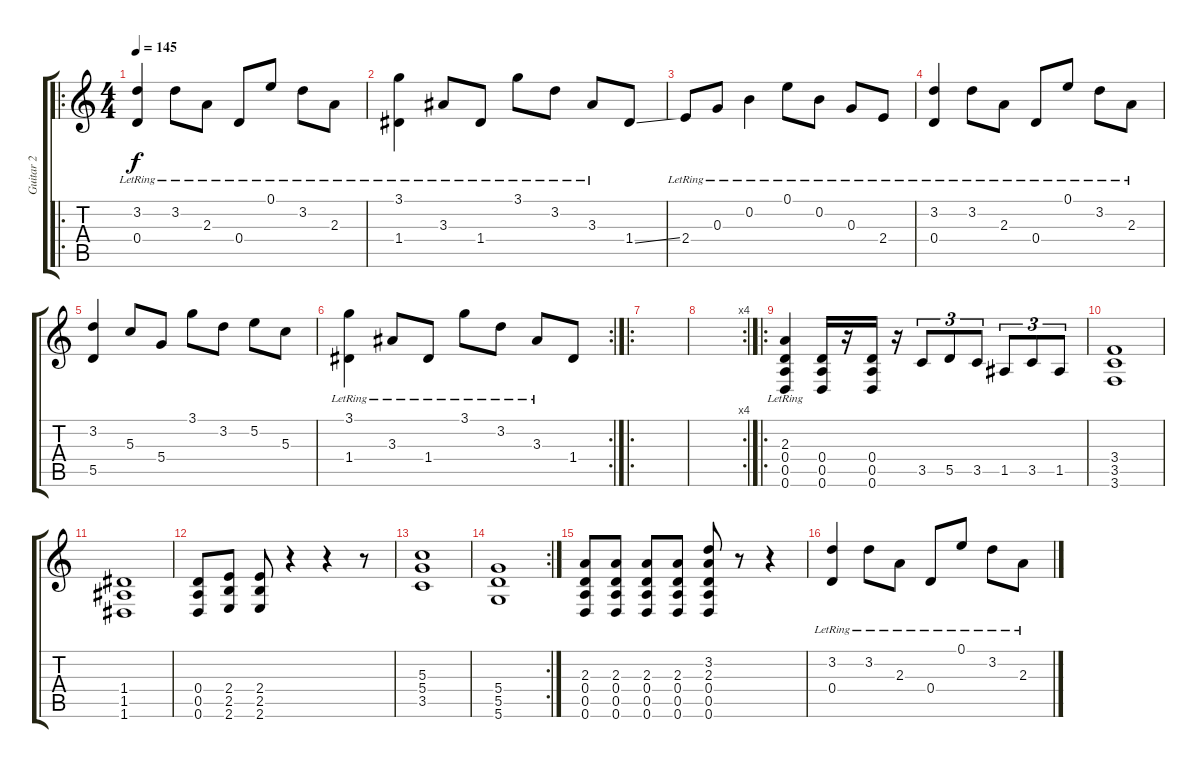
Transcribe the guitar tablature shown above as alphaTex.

\track ("Guitar 2" "Guitar 2") {instrument distortionguitar}
\staff {score tabs}
\tuning (E4 B3 G3 D3 A2 D2) {hide}
\ro
\ts (4 4)
\tempo 145
\clef g2
\ks c
(3.2{lr} 0.4{lr}).4{dy f instrument electricguitarjazz} 3.2{lr}.8 2.3{lr}.8 0.4{lr}.8 0.1{lr}.8 3.2{lr}.8 2.3{lr}.8 |
(3.1{lr} 1.4{lr}).4 3.3{lr}.8 1.4{lr}.8 3.1{lr}.8 3.2{lr}.8 3.3{lr}.8 1.4{ss}.8 |
2.4{lr}.8 0.3{lr}.8 0.2{lr}.4 0.1{lr}.8 0.2{lr}.8 0.3{lr}.8 2.4{lr}.8 |
(3.2{lr} 0.4{lr}).4{instrument acousticguitarnylon} 3.2{lr}.8 2.3{lr}.8 0.4{lr}.8 0.1{lr}.8 3.2{lr}.8 2.3{lr}.8 |
(3.2 5.5).4 5.3.8 5.4.8 3.1.8 3.2.8 5.2.8 5.3.8 |
\rc 2
(3.1{lr} 1.4{lr}).4 3.3{lr}.8 1.4{lr}.8 3.1{lr}.8 3.2{lr}.8 3.3{lr}.8 1.4.8 |
\ro
|
\rc 4
|
\ro
(2.3 0.4{lr} 0.5{lr} 0.6{lr}).4 (0.4 0.5 0.6).16 r.16 (0.4 0.5 0.6).16 r.16 3.5.8{tu (3 2)} 5.5.8{tu (3 2)} 3.5.8{tu (3 2)} 1.5.8{tu (3 2)} 3.5.8{tu (3 2)} 1.5.8{tu (3 2)} |
(3.4 3.5 3.6).1 |
(1.4 1.5 1.6).1 |
(0.4 0.5 0.6).8 (2.4 2.5 2.6).8 (2.4 2.5 2.6).8 r.4 r.4 r.8 |
(5.3 5.4 3.5).1 |
\rc 2
(5.4 5.5 5.6).1 |
(2.3 0.4 0.5 0.6).8 (2.3 0.4 0.5 0.6).8 (2.3 0.4 0.5 0.6).8 (2.3 0.4 0.5 0.6).8 (3.2 2.3 0.4 0.5 0.6).8 r.8 r.4 |
(3.2{lr} 0.4{lr}).4{instrument acousticguitarnylon} 3.2{lr}.8 2.3{lr}.8 0.4{lr}.8 0.1{lr}.8 3.2{lr}.8 2.3{lr}.8
